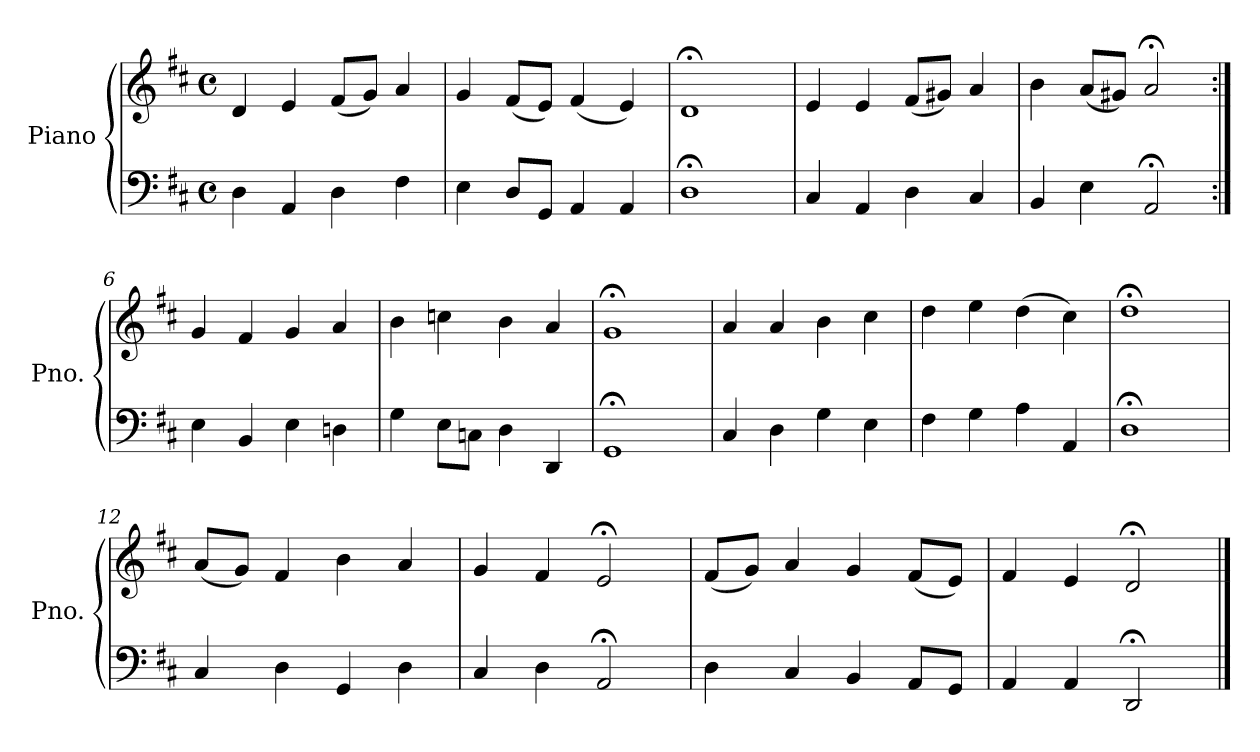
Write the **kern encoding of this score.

**kern	**kern
*part1	*part1
*staff2	*staff1
*I"Piano	*
*I'Pno.	*
*clefF4	*clefG2
*k[f#c#]	*k[f#c#]
*M4/4	*M4/4
*met(c)	*met(c)
=1	=1
4D\	4d/
4AA/	4e/
4D\	(8f#/L
.	8g/J)
4F#\	4a/
=2	=2
4E\	4g/
8D/L	(8f#/L
8GG/J	8e/J)
4AA/	(4f#/
4AA/	4e/)
=3	=3
1D;<	1d;<
=4	=4
4C#/	4e/
4AA/	4e/
4D\	(8f#/L
.	8g#X/J)
4C#/	4a/
=5	=5
4BB/	4b\
4E\	(8a/L
.	8g#X/J)
2AA;</	2a;</
=6:|!	=6:|!
4E\	4g/
4BB/	4f#/
4E\	4g/
4Dn\	4a/
!!LO:LB:g=z
=7	=7
4G\	4b\
8E\L	4ccn\
8Cn\J	.
4D\	4b\
4DD/	4a/
=8	=8
1GG;<	1g;<
=9	=9
4C#/	4a/
4D\	4a/
4G\	4b\
4E\	4cc#\
=10	=10
4F#\	4dd\
4G\	4ee\
4A\	(4dd\
4AA/	4cc#\)
=11	=11
1D;<	1dd;<
=12	=12
4C#/	(8a/L
.	8g/J)
4D\	4f#/
4GG/	4b\
4D\	4a/
=13	=13
4C#/	4g/
4D\	4f#/
2AA;</	2e;</
=14	=14
4D\	(8f#/L
.	8g/J)
4C#/	4a/
4BB/	4g/
8AA/L	(8f#/L
8GG/J	8e/J)
!!LO:LB:g=z
=15	=15
4AA/	4f#/
4AA/	4e/
2DD;</	2d;</
==	==
*-	*-
